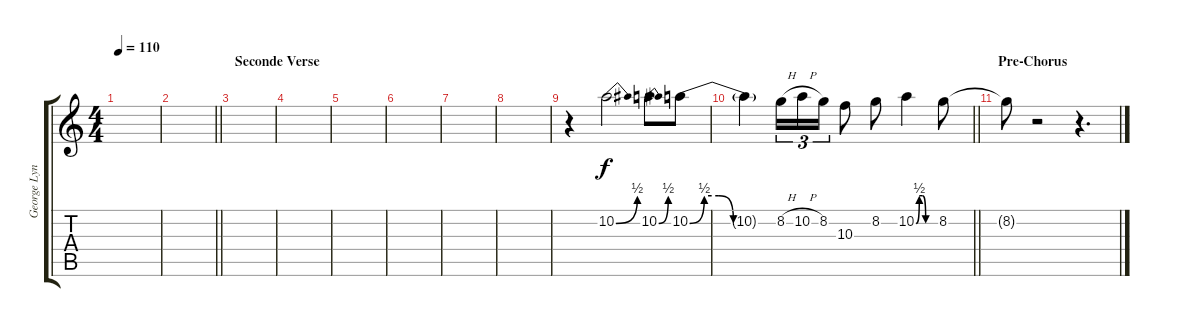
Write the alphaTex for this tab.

\track ("George Lynch Lead" "George Lyn") {instrument distortionguitar}
\staff {score tabs}
\tuning (E4 B3 G3 D3 A2 E2) {hide}
\ts (4 4)
\tempo 110
\clef g2
\ks c
|
\barLineRight lightlight
|
\section ("" "Seconde Verse")
|
|
|
|
|
|
r.4 10.2{be (bend 0 0 60 2)}.2 10.2{be (bend 0 0 60 2)}.8 10.2{be (custom 0 0 10 2 20 2 30 0 60 0)}.8 |
\barLineRight lightlight
10.2{t}.4 8.2{h}.16{tu (3 2)} 10.2{h}.16{tu (3 2)} 8.2.16{tu (3 2)} 10.3.8 8.2.8 10.2{be (custom 0 0 10 2 20 2 30 0 60 0)}.4 8.2.8 |
\section ("" "Pre-Chorus")
8.2{t}.8 r.2 r.4{d}
